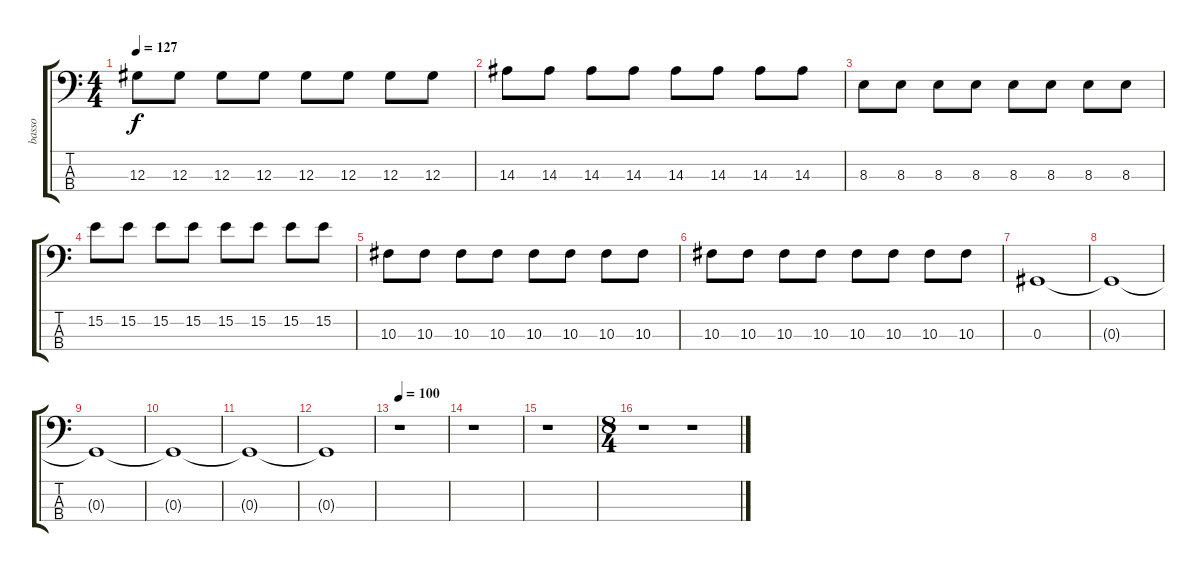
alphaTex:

\track ("basso" "basso") {instrument electricbasspick}
\staff {score tabs}
\tuning (Gb2 Db2 Ab1 Eb1) {hide}
\ts (4 4)
\tempo 127
\clef f4
\ks c
12.3.8{dy f} 12.3.8 12.3.8 12.3.8 12.3.8 12.3.8 12.3.8 12.3.8 |
14.3.8 14.3.8 14.3.8 14.3.8 14.3.8 14.3.8 14.3.8 14.3.8 |
8.3.8 8.3.8 8.3.8 8.3.8 8.3.8 8.3.8 8.3.8 8.3.8 |
15.2.8 15.2.8 15.2.8 15.2.8 15.2.8 15.2.8 15.2.8 15.2.8 |
10.3.8 10.3.8 10.3.8 10.3.8 10.3.8 10.3.8 10.3.8 10.3.8 |
10.3.8 10.3.8 10.3.8 10.3.8 10.3.8 10.3.8 10.3.8 10.3.8 |
0.3.1 |
0.3{t}.1 |
0.3{t}.1 |
0.3{t}.1 |
0.3{t}.1 |
0.3{t}.1 |
\tempo 100
r.1 |
r.1 |
r.1 |
\ts (8 4)
r.1 r.1
